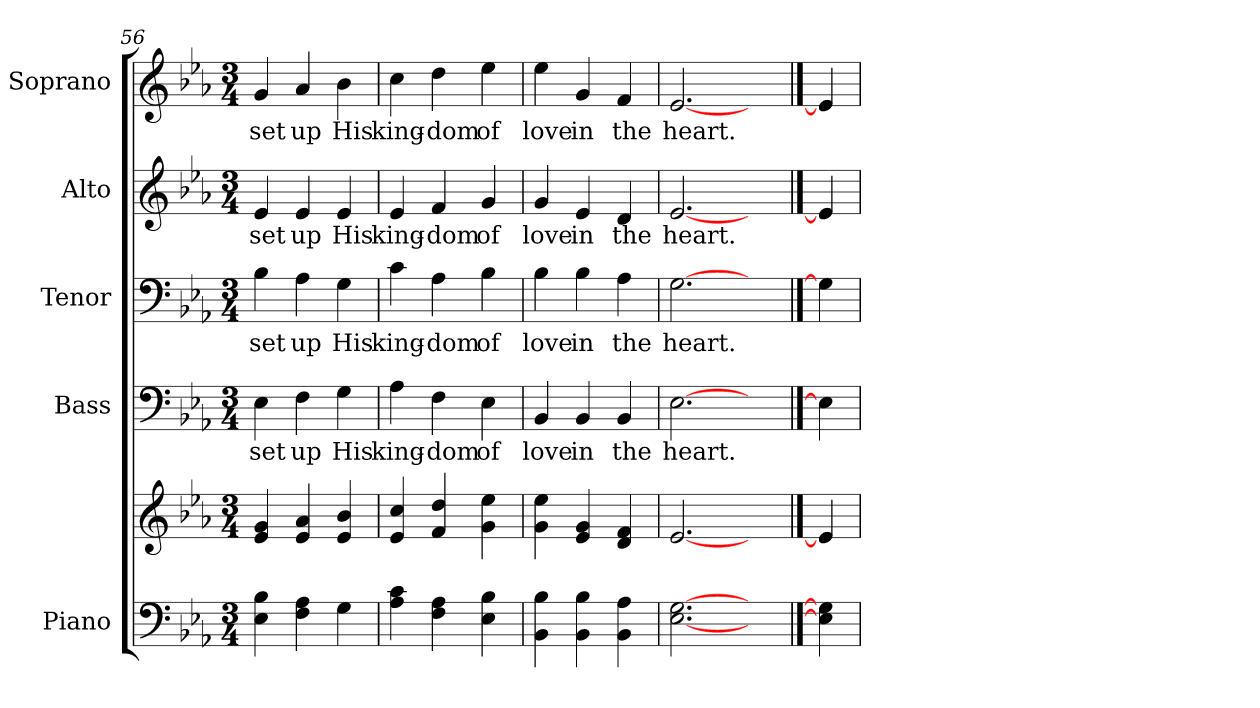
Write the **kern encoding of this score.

**kern	**kern	**kern	**text	**kern	**text	**kern	**text	**kern	**text
*part5	*part5	*part4	*part4	*part3	*part3	*part2	*part2	*part1	*part1
*staff6	*staff5	*staff4	*staff4	*staff3	*staff3	*staff2	*staff2	*staff1	*staff1
*I"Piano	*	*I"Bass	*	*I"Tenor	*	*I"Alto	*	*I"Soprano	*
*I'Pno.	*	*I'B.	*	*I'T.	*	*I'A.	*	*I'S.	*
*clefF4	*clefG2	*clefF4	*	*clefF4	*	*clefG2	*	*clefG2	*
*k[b-e-a-]	*k[b-e-a-]	*k[b-e-a-]	*	*k[b-e-a-]	*	*k[b-e-a-]	*	*k[b-e-a-]	*
*E-:	*E-:	*E-:	*	*E-:	*	*E-:	*	*E-:	*
*M3/4	*M3/4	*M3/4	*	*M3/4	*	*M3/4	*	*M3/4	*
=56	=56	=56	=56	=56	=56	=56	=56	=56	=56
!	!	!	!LO:LY:b:color=#000000	!	!	!	!	!	!
!	!	!	!	!	!LO:LY:b:color=#000000	!	!	!	!
!	!	!	!	!	!	!	!LO:LY:b:color=#000000	!	!
!	!	!	!	!	!	!	!	!	!LO:LY:b:color=#000000
4E-i\ 4B-i	4e-i/ 4gi	4E-i\	set	4B-i\	set	4e-i/	set	4gi/	set
!	!	!	!LO:LY:b:color=#000000	!	!	!	!	!	!
!	!	!	!	!	!LO:LY:b:color=#000000	!	!	!	!
!	!	!	!	!	!	!	!LO:LY:b:color=#000000	!	!
!	!	!	!	!	!	!	!	!	!LO:LY:b:color=#000000
4Fi\ 4A-i	4e-i/ 4a-i	4Fi\	up	4A-i\	up	4e-i/	up	4a-i/	up
!	!	!	!LO:LY:b:color=#000000	!	!	!	!	!	!
!	!	!	!	!	!LO:LY:b:color=#000000	!	!	!	!
!	!	!	!	!	!	!	!LO:LY:b:color=#000000	!	!
!	!	!	!	!	!	!	!	!	!LO:LY:b:color=#000000
4Gi\	4e-i/ 4b-i	4Gi\	His	4Gi\	His	4e-i/	His	4b-i\	His
!!LO:PB:g=z
=57	=57	=57	=57	=57	=57	=57	=57	=57	=57
!	!	!	!LO:LY:b:color=#000000	!	!	!	!	!	!
!	!	!	!	!	!LO:LY:b:color=#000000	!	!	!	!
!	!	!	!	!	!	!	!LO:LY:b:color=#000000	!	!
!	!	!	!	!	!	!	!	!	!LO:LY:b:color=#000000
4A-i\ 4ci	4e-i/ 4cci	4A-i\	king-	4ci\	king-	4e-i/	king-	4cci\	king-
!	!	!	!LO:LY:b:color=#000000	!	!	!	!	!	!
!	!	!	!	!	!LO:LY:b:color=#000000	!	!	!	!
!	!	!	!	!	!	!	!LO:LY:b:color=#000000	!	!
!	!	!	!	!	!	!	!	!	!LO:LY:b:color=#000000
4Fi\ 4A-i	4fi/ 4ddi	4Fi\	-dom	4A-i\	-dom	4fi/	-dom	4ddi\	-dom
!	!	!	!LO:LY:b:color=#000000	!	!	!	!	!	!
!	!	!	!	!	!LO:LY:b:color=#000000	!	!	!	!
!	!	!	!	!	!	!	!LO:LY:b:color=#000000	!	!
!	!	!	!	!	!	!	!	!	!LO:LY:b:color=#000000
4E-i\ 4B-i	4gi\ 4ee-i	4E-i\	of	4B-i\	of	4gi/	of	4ee-i\	of
=58	=58	=58	=58	=58	=58	=58	=58	=58	=58
!	!	!	!LO:LY:b:color=#000000	!	!	!	!	!	!
!	!	!	!	!	!LO:LY:b:color=#000000	!	!	!	!
!	!	!	!	!	!	!	!LO:LY:b:color=#000000	!	!
!	!	!	!	!	!	!	!	!	!LO:LY:b:color=#000000
4BB-i\ 4B-i	4gi\ 4ee-i	4BB-i/	love	4B-i\	love	4gi/	love	4ee-i\	love
!	!	!	!LO:LY:b:color=#000000	!	!	!	!	!	!
!	!	!	!	!	!LO:LY:b:color=#000000	!	!	!	!
!	!	!	!	!	!	!	!LO:LY:b:color=#000000	!	!
!	!	!	!	!	!	!	!	!	!LO:LY:b:color=#000000
4BB-i\ 4B-i	4e-i/ 4gi	4BB-i/	in	4B-i\	in	4e-i/	in	4gi/	in
!	!	!	!LO:LY:b:color=#000000	!	!	!	!	!	!
!	!	!	!	!	!LO:LY:b:color=#000000	!	!	!	!
!	!	!	!	!	!	!	!LO:LY:b:color=#000000	!	!
!	!	!	!	!	!	!	!	!	!LO:LY:b:color=#000000
4BB-i\ 4A-i	4di/ 4fi	4BB-i/	the	4A-i\	the	4di/	the	4fi/	the
=59	=59	=59	=59	=59	=59	=59	=59	=59	=59
!	!	!	!LO:LY:b:color=#000000	!	!	!	!	!	!
!	!	!	!	!	!LO:LY:b:color=#000000	!	!	!	!
!	!	!	!	!	!	!	!LO:LY:b:color=#000000	!	!
!	!	!	!	!	!	!	!	!	!LO:LY:b:color=#000000
[2.E-i [2.Gi	[2.e-i	[2.E-i	heart.	[2.Gi	heart.	[2.e-i	heart.	[2.e-i	heart.
4ryy	4ryy	4ryy	.	4ryy	.	4ryy	.	4ryy	.
==60	==60	==60	==60	==60	==60	==60	==60	==60	==60
4E-i] 4Gi]	4e-i]	4E-i]	.	4Gi]	.	4e-i]	.	4e-i]	.
=	=	=	=	=	=	=	=	=	=
*-	*-	*-	*-	*-	*-	*-	*-	*-	*-
